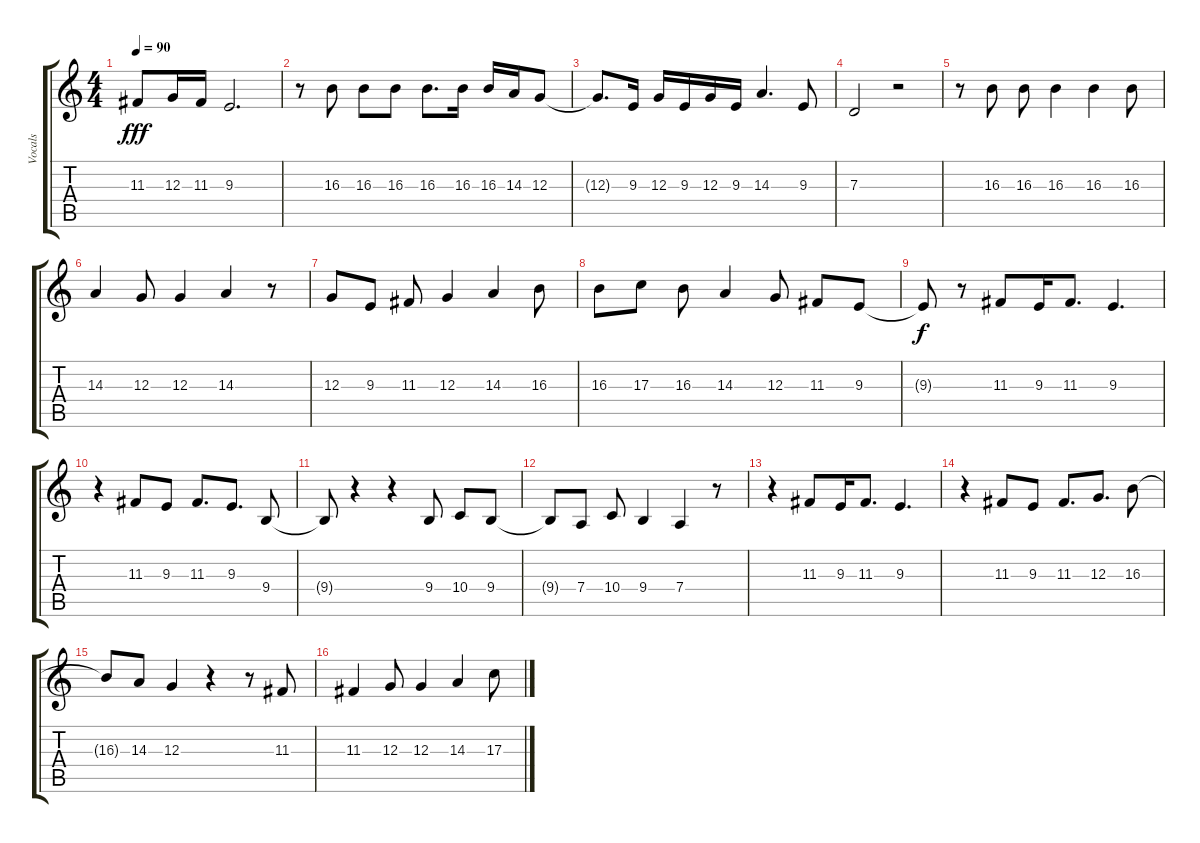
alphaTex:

\track ("Vocals" "Vocals") {instrument choiraahs}
\staff {score tabs}
\tuning (E4 B3 G3 D3 A2 E2) {hide}
\ts (4 4)
\tempo 90
\clef g2
\ks c
11.3.8{dy fff} 12.3.16 11.3.16 9.3.2{d} |
r.8 16.3.8 16.3.8 16.3.8 16.3.8{d} 16.3.16 16.3.16 14.3.16 12.3.8 |
12.3{t}.8{d} 9.3.16 12.3.16 9.3.16 12.3.16 9.3.16 14.3.4{d} 9.3.8 |
7.3.2 r.2 |
r.8 16.3.8 16.3.8 16.3.4 16.3.4 16.3.8 |
14.3.4 12.3.8 12.3.4 14.3.4 r.8 |
12.3.8 9.3.8 11.3.8 12.3.4 14.3.4 16.3.8 |
16.3.8 17.3.8 16.3.8 14.3.4 12.3.8 11.3.8 9.3.8 |
9.3{t}.8{dy f} r.8 11.3.8 9.3.16 11.3.8{d} 9.3.4{d} |
r.4 11.3.8 9.3.8 11.3.8{d} 9.3.8{d} 9.4.8 |
9.4{t}.8 r.4 r.4 9.4.8 10.4.8 9.4.8 |
9.4{t}.8 7.4.8 10.4.8 9.4.4 7.4.4 r.8 |
r.4 11.3.8 9.3.16 11.3.8{d} 9.3.4{d} |
r.4 11.3.8 9.3.8 11.3.8{d} 12.3.8{d} 16.3.8 |
16.3{t}.8 14.3.8 12.3.4 r.4 r.8 11.3.8 |
11.3.4 12.3.8 12.3.4 14.3.4 17.3.8
